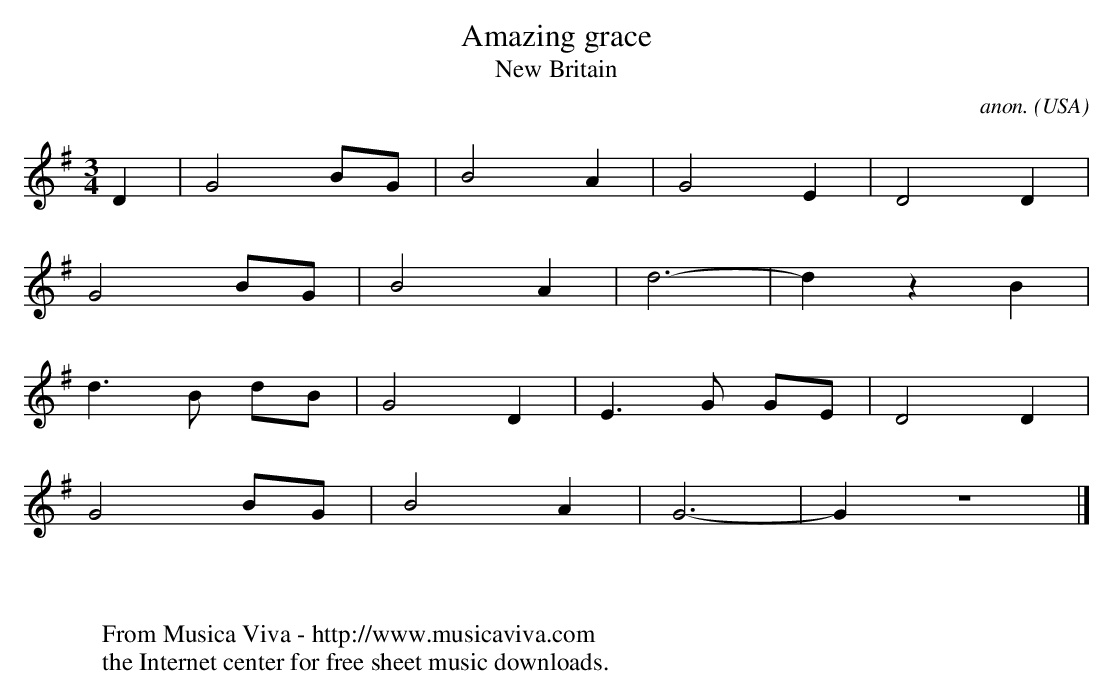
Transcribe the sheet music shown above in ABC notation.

X:1
T:Amazing grace
T:New Britain
C:anon.
O:USA
M:3/4
L:1/4
K:G
D|G2B/G/|B2A|G2E|D2D|
G2B/G/|B2A|d3-|d z B|
d>B d/B/|G2D|E>G G/E/|D2D|
G2B/G/|B2A|G3-|G Z|]
W:
W:
W:  From Musica Viva - http://www.musicaviva.com
W:  the Internet center for free sheet music downloads.
